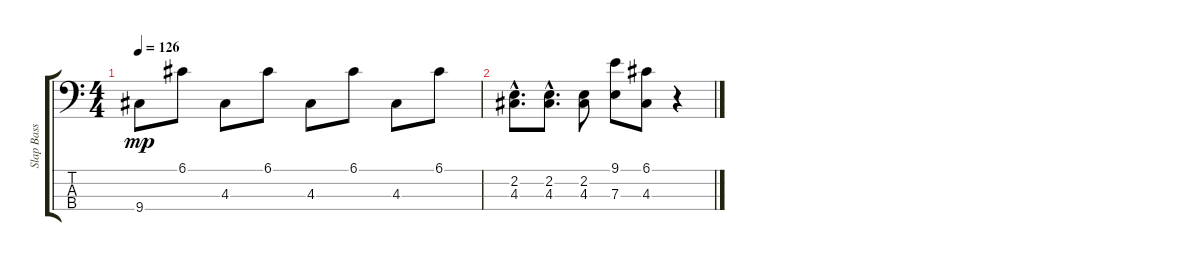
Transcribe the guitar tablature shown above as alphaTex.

\track ("Slap Bass 2" "Slap Bass ") {instrument slapbass1}
\staff {score tabs}
\tuning (G2 D2 A1 E1) {hide}
\ts (4 4)
\tempo 126
\clef f4
\ks c
9.4.8{dy mp} 6.1.8 4.3.8 6.1.8 4.3.8 6.1.8 4.3.8 6.1.8 |
(2.2{hac} 4.3{hac}).8{d} (2.2{hac} 4.3{hac}).8{d} (2.2 4.3).8 (9.1 7.3).8 (6.1 4.3).8 r.4
